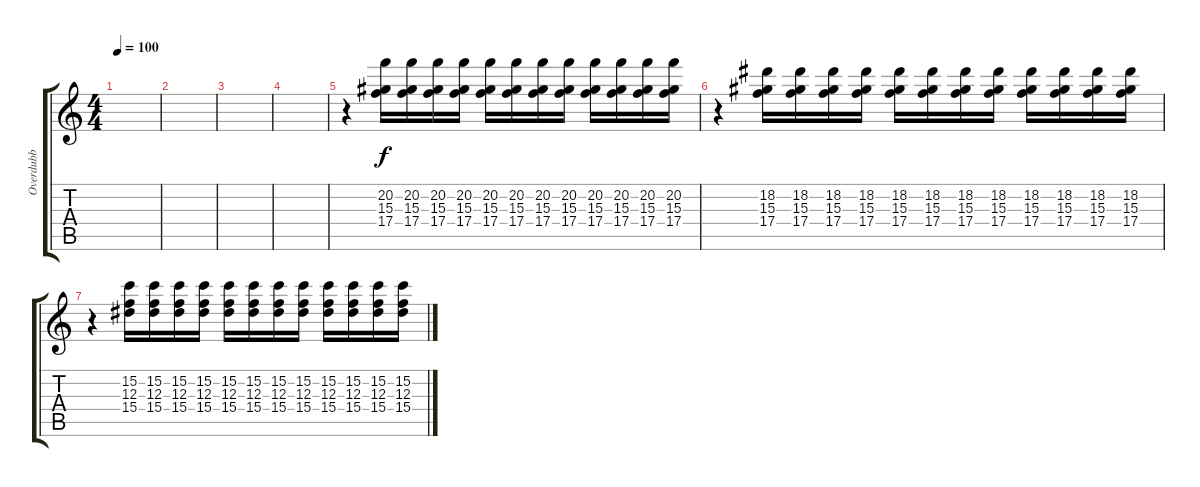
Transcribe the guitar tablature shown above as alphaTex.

\track ("Overdubb" "Overdubb") {instrument distortionguitar}
\staff {score tabs}
\tuning (D4 A3 F3 C3 G2 C2) {hide}
\ts (4 4)
\tempo 100
\clef g2
\ks c
|
|
|
|
r.4 (20.2 15.3 17.4).16 (20.2 15.3 17.4).16 (20.2 15.3 17.4).16 (20.2 15.3 17.4).16 (20.2 15.3 17.4).16 (20.2 15.3 17.4).16 (20.2 15.3 17.4).16 (20.2 15.3 17.4).16 (20.2 15.3 17.4).16 (20.2 15.3 17.4).16 (20.2 15.3 17.4).16 (20.2 15.3 17.4).16 |
r.4 (18.2 15.3 17.4).16 (18.2 15.3 17.4).16 (18.2 15.3 17.4).16 (18.2 15.3 17.4).16 (18.2 15.3 17.4).16 (18.2 15.3 17.4).16 (18.2 15.3 17.4).16 (18.2 15.3 17.4).16 (18.2 15.3 17.4).16 (18.2 15.3 17.4).16 (18.2 15.3 17.4).16 (18.2 15.3 17.4).16 |
r.4 (15.2 12.3 15.4).16 (15.2 12.3 15.4).16 (15.2 12.3 15.4).16 (15.2 12.3 15.4).16 (15.2 12.3 15.4).16 (15.2 12.3 15.4).16 (15.2 12.3 15.4).16 (15.2 12.3 15.4).16 (15.2 12.3 15.4).16 (15.2 12.3 15.4).16 (15.2 12.3 15.4).16 (15.2 12.3 15.4).16
